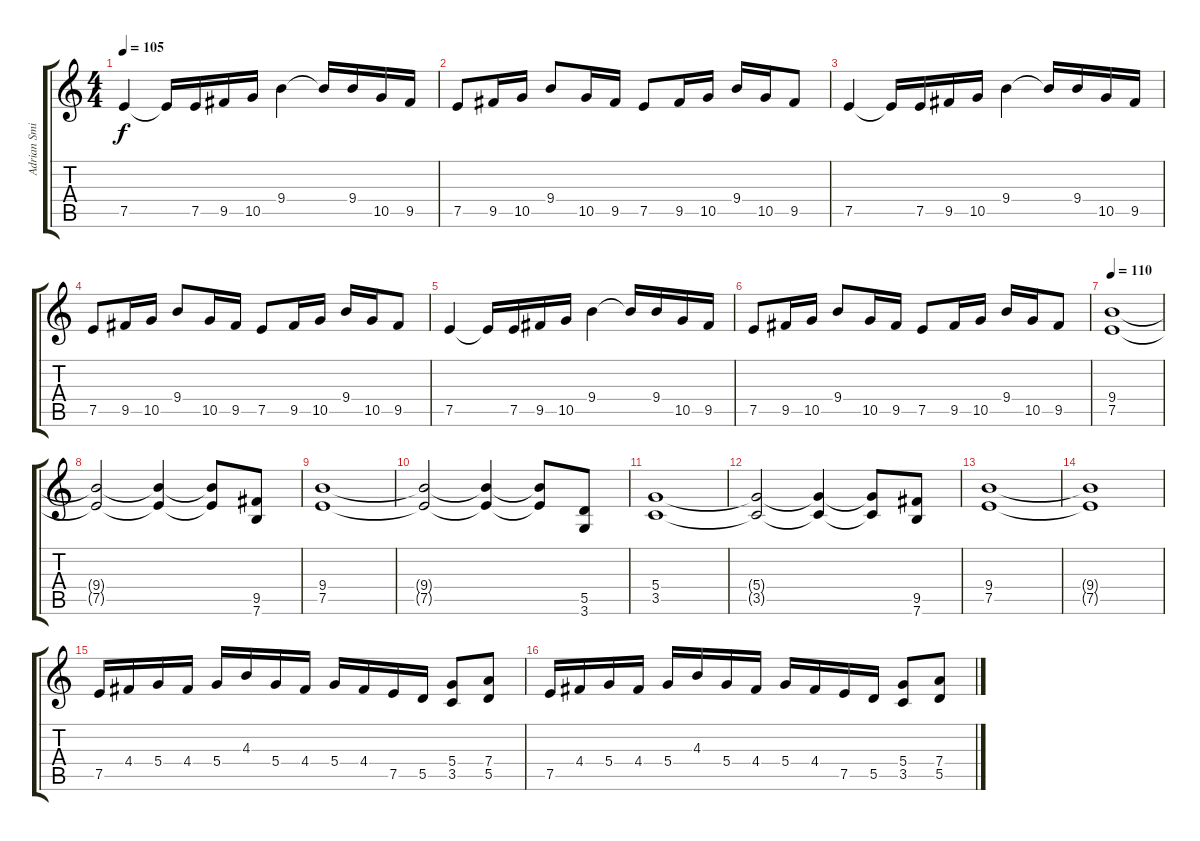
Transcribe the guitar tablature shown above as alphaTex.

\track ("Adrian Smith" "Adrian Smi") {instrument distortionguitar}
\staff {score tabs}
\tuning (E4 B3 G3 D3 A2 E2) {hide}
\ts (4 4)
\tempo 105
\clef g2
\ks c
7.5.4{dy f} 7.5{t}.16 7.5.16 9.5.16 10.5.16 9.4.4 9.4{t}.16 9.4.16 10.5.16 9.5.16 |
7.5.8 9.5.16 10.5.16 9.4.8 10.5.16 9.5.16 7.5.8 9.5.16 10.5.16 9.4.16 10.5.16 9.5.8 |
7.5.4 7.5{t}.16 7.5.16 9.5.16 10.5.16 9.4.4 9.4{t}.16 9.4.16 10.5.16 9.5.16 |
7.5.8 9.5.16 10.5.16 9.4.8 10.5.16 9.5.16 7.5.8 9.5.16 10.5.16 9.4.16 10.5.16 9.5.8 |
7.5.4 7.5{t}.16 7.5.16 9.5.16 10.5.16 9.4.4 9.4{t}.16 9.4.16 10.5.16 9.5.16 |
7.5.8 9.5.16 10.5.16 9.4.8 10.5.16 9.5.16 7.5.8 9.5.16 10.5.16 9.4.16 10.5.16 9.5.8 |
\tempo 105
\tempo 110
(9.4 7.5).1 |
(9.4{t} 7.5{t}).2 (9.4{t} 7.5{t}).4 (9.4{t} 7.5{t}).8 (9.5 7.6).8 |
(9.4 7.5).1 |
(9.4{t} 7.5{t}).2 (9.4{t} 7.5{t}).4 (9.4{t} 7.5{t}).8 (5.5 3.6).8 |
(5.4 3.5).1 |
(5.4{t} 3.5{t}).2 (5.4{t} 3.5{t}).4 (5.4{t} 3.5{t}).8 (9.5 7.6).8 |
(9.4 7.5).1 |
(9.4{t} 7.5{t}).1 |
7.5.16 4.4.16 5.4.16 4.4.16 5.4.16 4.3.16 5.4.16 4.4.16 5.4.16 4.4.16 7.5.16 5.5.16 (5.4 3.5).8 (7.4 5.5).8 |
7.5.16 4.4.16 5.4.16 4.4.16 5.4.16 4.3.16 5.4.16 4.4.16 5.4.16 4.4.16 7.5.16 5.5.16 (5.4 3.5).8 (7.4 5.5).8
